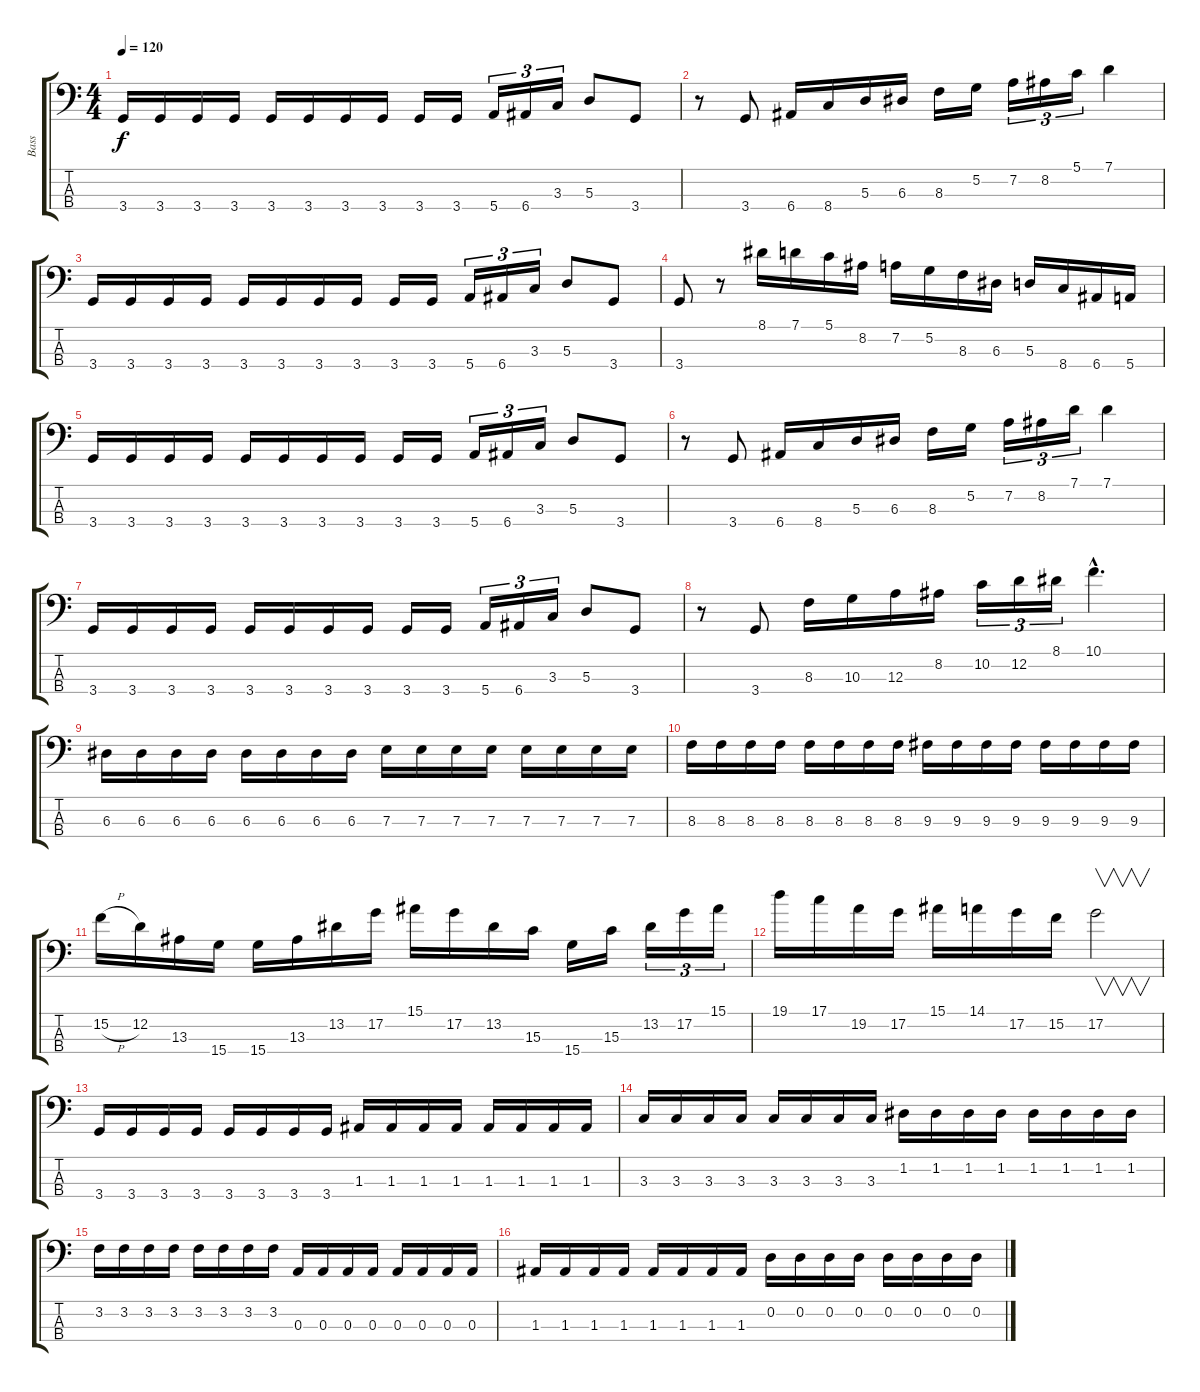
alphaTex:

\track ("Bass" "Bass") {instrument electricbassfinger}
\staff {score tabs}
\tuning (G2 D2 A1 E1) {hide}
\ts (4 4)
\tempo 120
\clef f4
\ks c
3.4.16{dy f instrument electricbassfinger} 3.4.16 3.4.16 3.4.16 3.4.16 3.4.16 3.4.16 3.4.16 3.4.16 3.4.16 5.4.16{tu (3 2)} 6.4.16{tu (3 2)} 3.3.16{tu (3 2)} 5.3.8 3.4.8 |
r.8 3.4.8 6.4.16 8.4.16 5.3.16 6.3.16 8.3.16 5.2.16 7.2.16{tu (3 2)} 8.2.16{tu (3 2)} 5.1.16{tu (3 2)} 7.1.4 |
3.4.16 3.4.16 3.4.16 3.4.16 3.4.16 3.4.16 3.4.16 3.4.16 3.4.16 3.4.16 5.4.16{tu (3 2)} 6.4.16{tu (3 2)} 3.3.16{tu (3 2)} 5.3.8 3.4.8 |
3.4.8 r.8 8.1.16 7.1.16 5.1.16 8.2.16 7.2.16 5.2.16 8.3.16 6.3.16 5.3.16 8.4.16 6.4.16 5.4.16 |
3.4.16 3.4.16 3.4.16 3.4.16 3.4.16 3.4.16 3.4.16 3.4.16 3.4.16 3.4.16 5.4.16{tu (3 2)} 6.4.16{tu (3 2)} 3.3.16{tu (3 2)} 5.3.8 3.4.8 |
r.8 3.4.8 6.4.16 8.4.16 5.3.16 6.3.16 8.3.16 5.2.16 7.2.16{tu (3 2)} 8.2.16{tu (3 2)} 7.1.16{tu (3 2)} 7.1.4 |
3.4.16 3.4.16 3.4.16 3.4.16 3.4.16 3.4.16 3.4.16 3.4.16 3.4.16 3.4.16 5.4.16{tu (3 2)} 6.4.16{tu (3 2)} 3.3.16{tu (3 2)} 5.3.8 3.4.8 |
r.8 3.4.8 8.3.16 10.3.16 12.3.16 8.2.16 10.2.16{tu (3 2)} 12.2.16{tu (3 2)} 8.1.16{tu (3 2)} 10.1{hac}.4{d} |
6.3.16 6.3.16 6.3.16 6.3.16 6.3.16 6.3.16 6.3.16 6.3.16 7.3.16 7.3.16 7.3.16 7.3.16 7.3.16 7.3.16 7.3.16 7.3.16 |
8.3.16 8.3.16 8.3.16 8.3.16 8.3.16 8.3.16 8.3.16 8.3.16 9.3.16 9.3.16 9.3.16 9.3.16 9.3.16 9.3.16 9.3.16 9.3.16 |
15.2{h}.16 12.2.16 13.3.16 15.4.16 15.4.16 13.3.16 13.2.16 17.2.16 15.1.16 17.2.16 13.2.16 15.3.16 15.4.16 15.3.16 13.2.16{tu (3 2)} 17.2.16{tu (3 2)} 15.1.16{tu (3 2)} |
19.1.16 17.1.16 19.2.16 17.2.16 15.1.16 14.1.16 17.2.16 15.2.16 17.2.2{v} |
3.4.16 3.4.16 3.4.16 3.4.16 3.4.16 3.4.16 3.4.16 3.4.16 1.3.16 1.3.16 1.3.16 1.3.16 1.3.16 1.3.16 1.3.16 1.3.16 |
3.3.16 3.3.16 3.3.16 3.3.16 3.3.16 3.3.16 3.3.16 3.3.16 1.2.16 1.2.16 1.2.16 1.2.16 1.2.16 1.2.16 1.2.16 1.2.16 |
3.2.16 3.2.16 3.2.16 3.2.16 3.2.16 3.2.16 3.2.16 3.2.16 0.3.16 0.3.16 0.3.16 0.3.16 0.3.16 0.3.16 0.3.16 0.3.16 |
1.3.16 1.3.16 1.3.16 1.3.16 1.3.16 1.3.16 1.3.16 1.3.16 0.2.16 0.2.16 0.2.16 0.2.16 0.2.16 0.2.16 0.2.16 0.2.16
